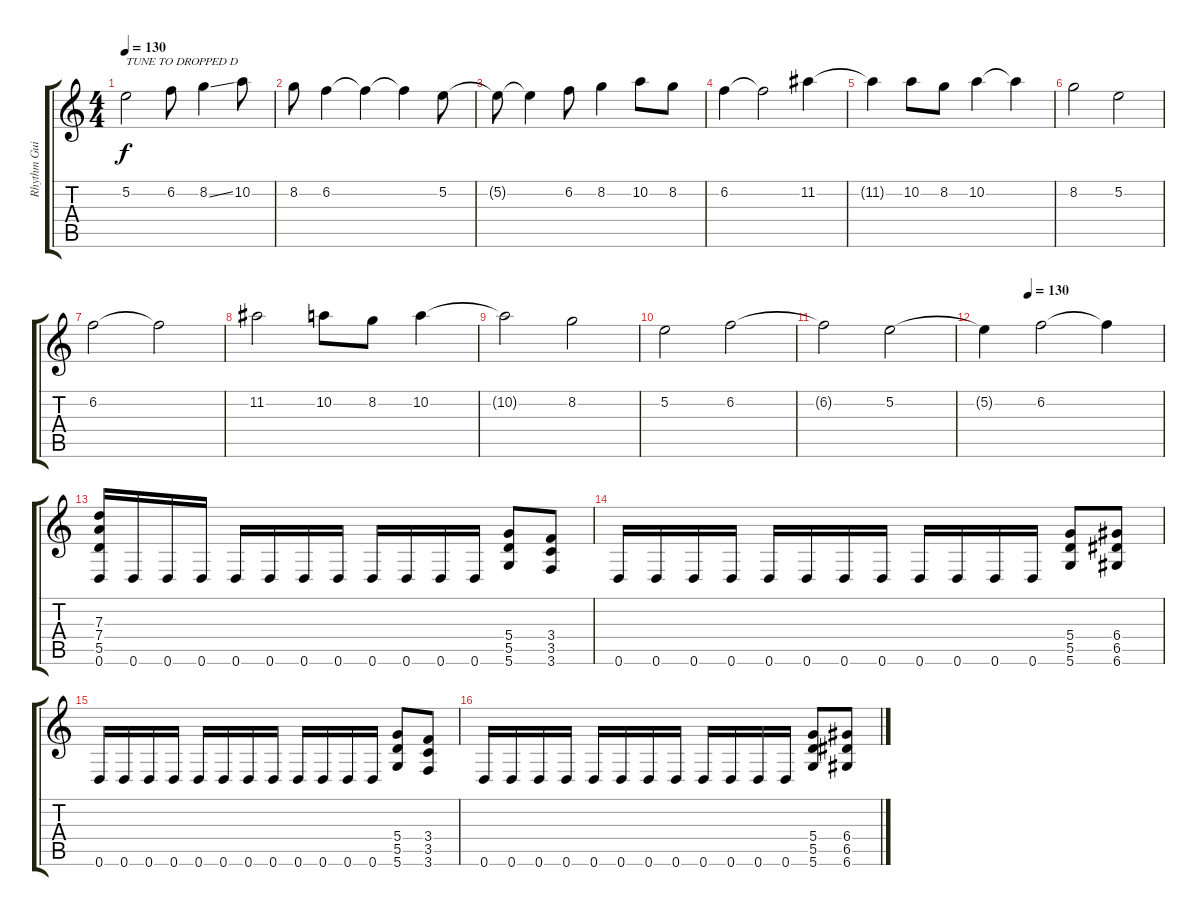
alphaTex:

\track ("Rhythm Guitar" "Rhythm Gui") {instrument distortionguitar}
\staff {score tabs}
\tuning (E4 B3 G3 D3 A2 D2) {hide}
\ts (4 4)
\tempo 130
\tempo 100
\tempo 130
\clef g2
\ks c
5.2.2{txt "TUNE TO DROPPED D " dy f instrument electricguitarclean} 6.2.8 8.2{ss}.4 10.2.8 |
8.2.8 6.2.4 6.2{t}.4 6.2{t}.4 5.2.8 |
5.2{t}.8 5.2{t}.4 6.2.8 8.2.4 10.2.8 8.2.8 |
6.2.4 6.2{t}.2 11.2.4 |
11.2{t}.4 10.2.8 8.2.8 10.2.4 10.2{t}.4 |
8.2.2 5.2.2 |
6.2.2 6.2{t}.2 |
11.2.2 10.2.8 8.2.8 10.2.4 |
10.2{t}.2 8.2.2 |
5.2.2 6.2.2 |
6.2{t}.2 5.2.2 |
\tempo (130 0.25)
5.2{t}.4 6.2.2{instrument distortionguitar} 6.2{t}.4 |
(7.3 7.4 5.5 0.6).16 0.6.16 0.6.16 0.6.16 0.6.16 0.6.16 0.6.16 0.6.16 0.6.16 0.6.16 0.6.16 0.6.16 (5.4 5.5 5.6).8 (3.4 3.5 3.6).8 |
0.6.16 0.6.16 0.6.16 0.6.16 0.6.16 0.6.16 0.6.16 0.6.16 0.6.16 0.6.16 0.6.16 0.6.16 (5.4 5.5 5.6).8 (6.4 6.5 6.6).8 |
0.6.16 0.6.16 0.6.16 0.6.16 0.6.16 0.6.16 0.6.16 0.6.16 0.6.16 0.6.16 0.6.16 0.6.16 (5.4 5.5 5.6).8 (3.4 3.5 3.6).8 |
0.6.16 0.6.16 0.6.16 0.6.16 0.6.16 0.6.16 0.6.16 0.6.16 0.6.16 0.6.16 0.6.16 0.6.16 (5.4 5.5 5.6).8 (6.4 6.5 6.6).8
